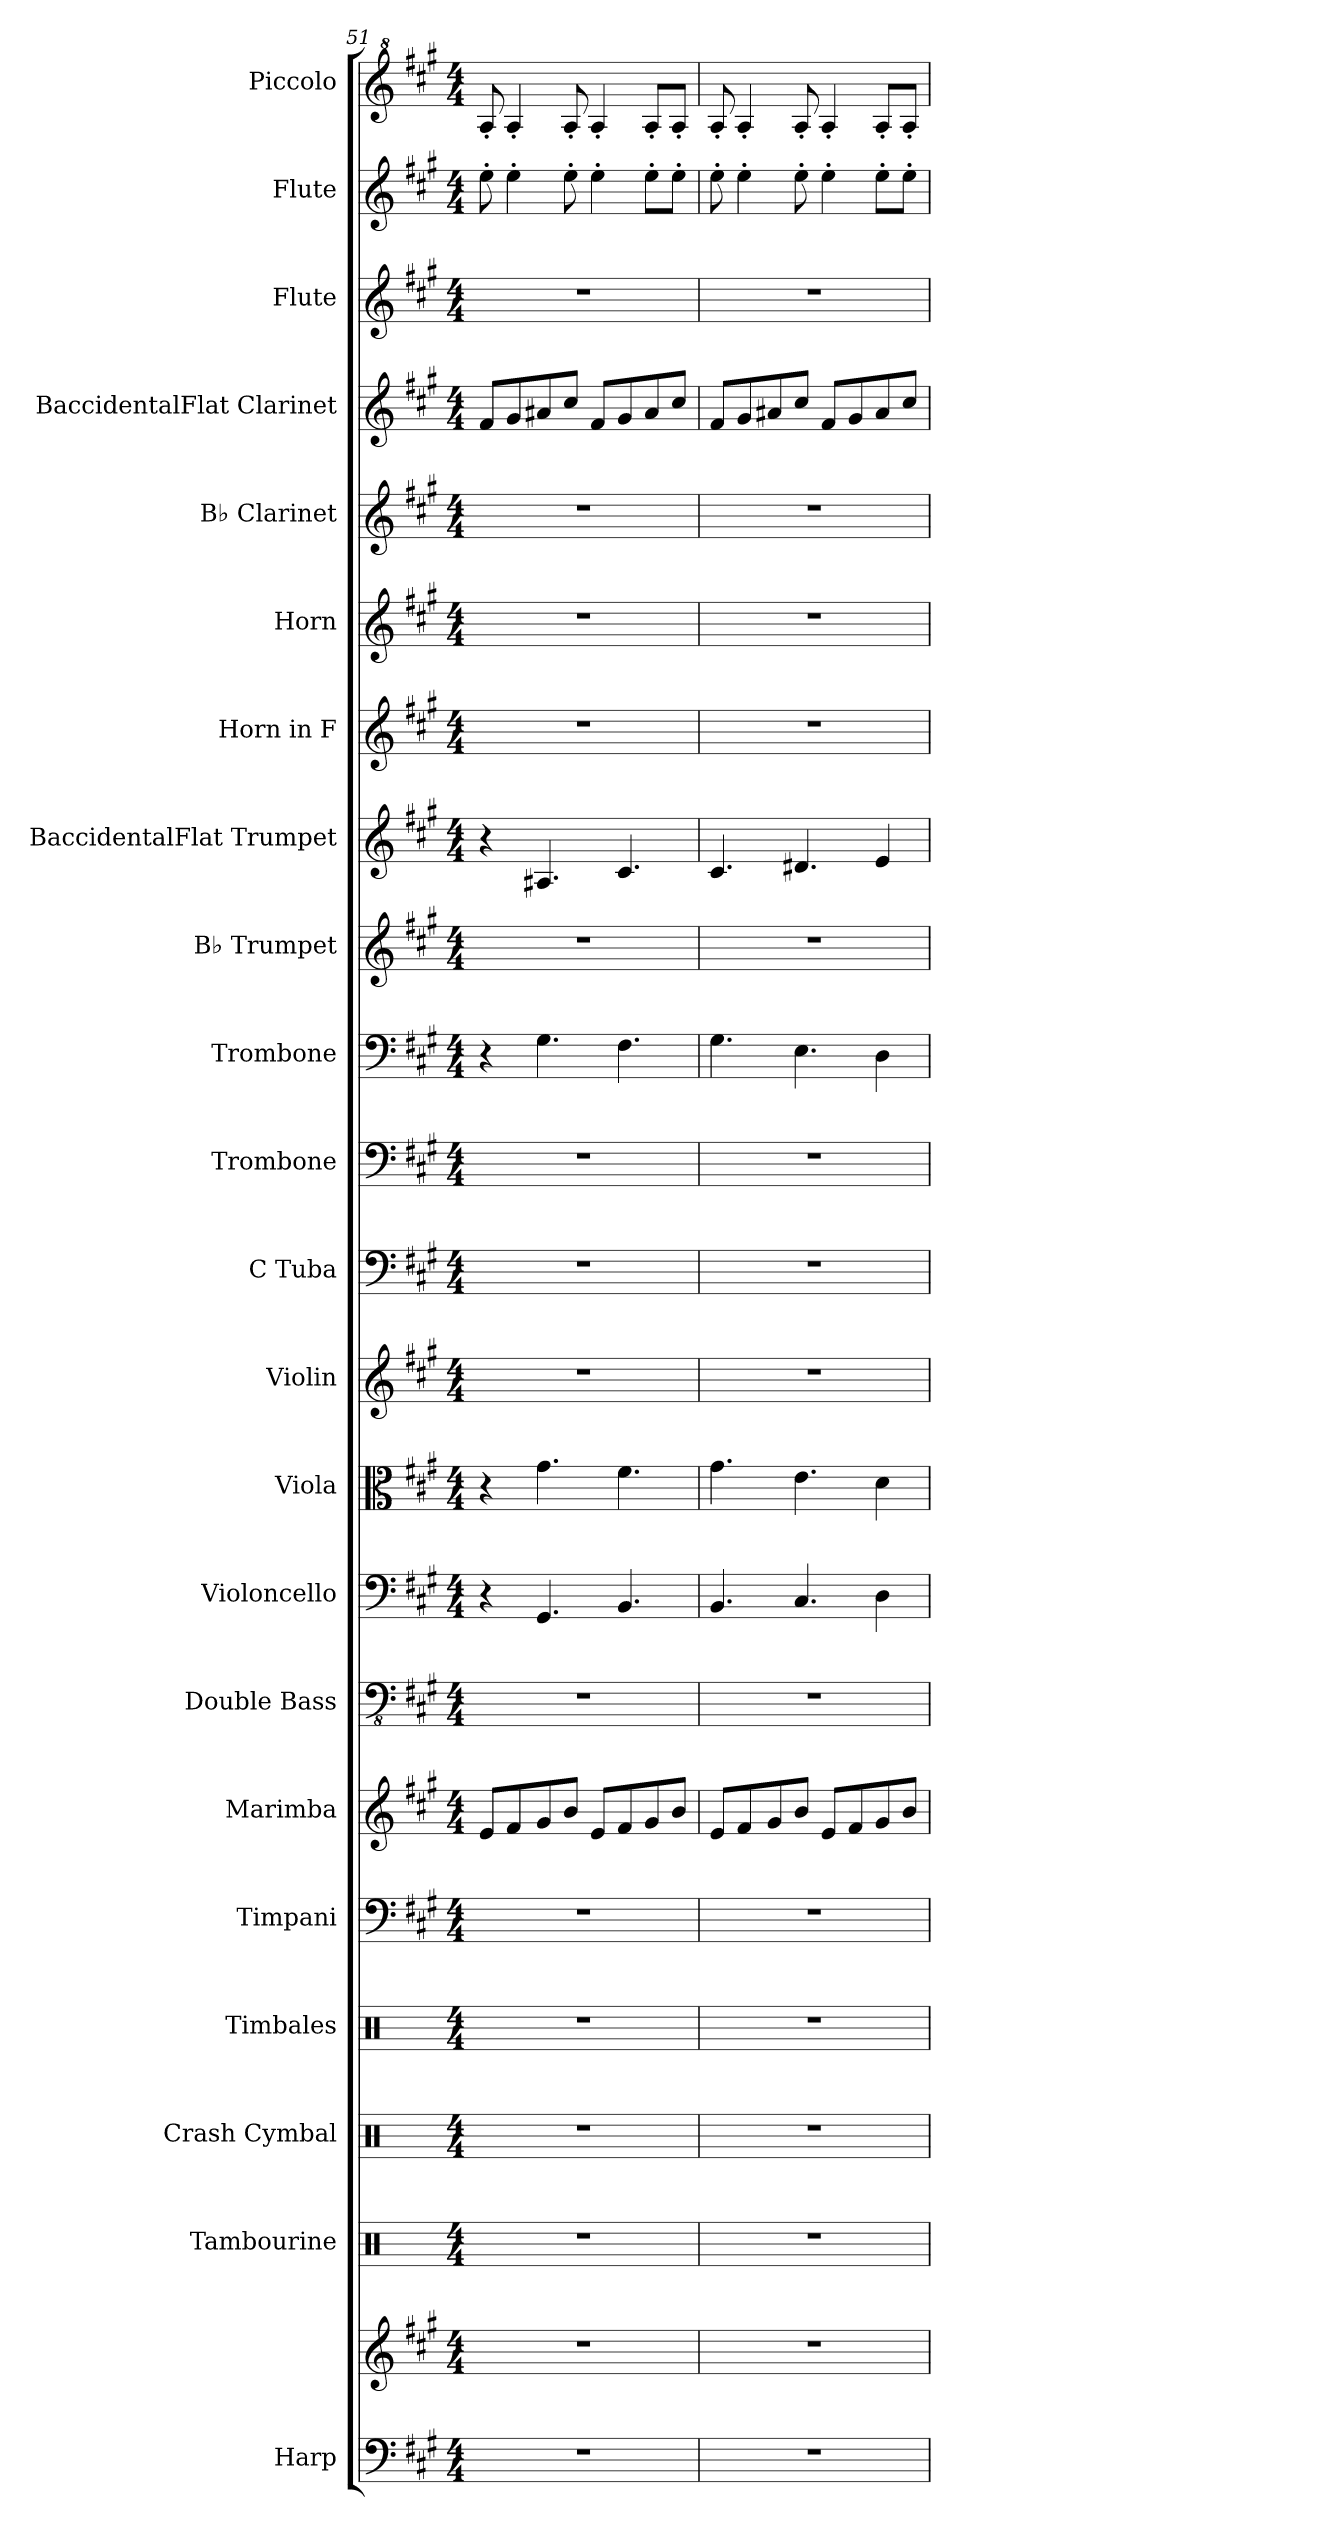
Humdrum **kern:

**kern	**kern	**kern	**kern	**kern	**kern	**kern	**kern	**kern	**kern	**kern	**kern	**kern	**kern	**kern	**kern	**kern	**kern	**kern	**kern	**kern	**kern	**kern
*part22	*part22	*part21	*part20	*part19	*part18	*part17	*part16	*part15	*part14	*part13	*part12	*part11	*part10	*part9	*part8	*part7	*part6	*part5	*part4	*part3	*part2	*part1
*staff23	*staff22	*staff21	*staff20	*staff19	*staff18	*staff17	*staff16	*staff15	*staff14	*staff13	*staff12	*staff11	*staff10	*staff9	*staff8	*staff7	*staff6	*staff5	*staff4	*staff3	*staff2	*staff1
*I"Harp	*	*I"Tambourine	*I"Crash Cymbal	*I"Timbales	*I"Timpani	*I"Marimba	*I"Double Bass	*I"Violoncello	*I"Viola	*I"Violin	*I"C Tuba	*I"Trombone	*I"Trombone	*I"B♭ Trumpet	*I"BaccidentalFlat Trumpet	*I"Horn in F	*I"Horn	*I"B♭ Clarinet	*I"BaccidentalFlat Clarinet	*I"Flute	*I"Flute	*I"Piccolo
*I'Hrp.	*	*I'Tamb.	*I'Cr. Cym.	*I'Timb.	*I'Timp.	*I'Mrm.	*	*I'Vlc.	*I'Vla.	*I'Vln.	*I'C Tu.	*I'Tbn.	*I'Trb.	*I'B♭ Tpt.	*I'BaccidentalFlat Tpt.	*	*I'Hn.	*I'B♭ Cl.	*I'BaccidentalFlat Cl.	*I'Fl.	*I'Fl.	*I'Picc.
*clefF4	*clefG2	*clefX	*clefX	*clefX	*clefF4	*clefG2	*clefFv4	*clefF4	*clefC3	*clefG2	*clefF4	*clefF4	*clefF4	*clefG2	*clefG2	*clefG2	*clefG2	*clefG2	*clefG2	*clefG2	*clefG2	*clefG^2
*	*	*	*	*	*	*	*ITrd7c12	*	*	*	*	*	*	*ITrd1c2	*ITrd1c2	*ITrd4c7	*ITrd4c7	*ITrd1c2	*ITrd1c2	*	*	*ITrd-7c-12
*k[f#c#g#]	*k[f#c#g#]	*k[]	*k[]	*k[]	*k[f#c#g#]	*k[f#c#g#]	*k[f#c#g#]	*k[f#c#g#]	*k[f#c#g#]	*k[f#c#g#]	*k[f#c#g#]	*k[f#c#g#]	*k[f#c#g#]	*k[f#]	*k[f#]	*k[f#c#]	*k[f#c#]	*k[f#]	*k[f#]	*k[f#c#g#]	*k[f#c#g#]	*k[f#c#g#]
*M4/4	*M4/4	*M4/4	*M4/4	*M4/4	*M4/4	*M4/4	*M4/4	*M4/4	*M4/4	*M4/4	*M4/4	*M4/4	*M4/4	*M4/4	*M4/4	*M4/4	*M4/4	*M4/4	*M4/4	*M4/4	*M4/4	*M4/4
=51	=51	=51	=51	=51	=51	=51	=51	=51	=51	=51	=51	=51	=51	=51	=51	=51	=51	=51	=51	=51	=51	=51
1r	1r	1r	1r	1r	1r	8e/L	1r	4r	4r	1r	1r	1r	4r	1r	4r	1r	1r	1r	8e/L	1r	8ee'\	8aa'/
.	.	.	.	.	.	8f#/	.	.	.	.	.	.	.	.	.	.	.	.	8f#/	.	4ee'\	4aa'/
.	.	.	.	.	.	8g#/	.	4.GG#/	4.g#\	.	.	.	4.G#\	.	4.G#X/	.	.	.	8g#X/	.	.	.
.	.	.	.	.	.	8b/J	.	.	.	.	.	.	.	.	.	.	.	.	8b/J	.	8ee'\	8aa'/
.	.	.	.	.	.	8e/L	.	.	.	.	.	.	.	.	.	.	.	.	8e/L	.	4ee'\	4aa'/
.	.	.	.	.	.	8f#/	.	4.BB/	4.f#\	.	.	.	4.F#\	.	4.B/	.	.	.	8f#/	.	.	.
.	.	.	.	.	.	8g#/	.	.	.	.	.	.	.	.	.	.	.	.	8g#/	.	8ee'\L	8aa'/L
.	.	.	.	.	.	8b/J	.	.	.	.	.	.	.	.	.	.	.	.	8b/J	.	8ee'\J	8aa'/J
=52	=52	=52	=52	=52	=52	=52	=52	=52	=52	=52	=52	=52	=52	=52	=52	=52	=52	=52	=52	=52	=52	=52
1r	1r	1r	1r	1r	1r	8e/L	1r	4.BB/	4.g#\	1r	1r	1r	4.G#\	1r	4.B/	1r	1r	1r	8e/L	1r	8ee'\	8aa'/
.	.	.	.	.	.	8f#/	.	.	.	.	.	.	.	.	.	.	.	.	8f#/	.	4ee'\	4aa'/
.	.	.	.	.	.	8g#/	.	.	.	.	.	.	.	.	.	.	.	.	8g#X/	.	.	.
.	.	.	.	.	.	8b/J	.	4.C#/	4.e\	.	.	.	4.E\	.	4.c#X/	.	.	.	8b/J	.	8ee'\	8aa'/
.	.	.	.	.	.	8e/L	.	.	.	.	.	.	.	.	.	.	.	.	8e/L	.	4ee'\	4aa'/
.	.	.	.	.	.	8f#/	.	.	.	.	.	.	.	.	.	.	.	.	8f#/	.	.	.
.	.	.	.	.	.	8g#/	.	4D\	4d\	.	.	.	4D\	.	4d/	.	.	.	8g#/	.	8ee'\L	8aa'/L
.	.	.	.	.	.	8b/J	.	.	.	.	.	.	.	.	.	.	.	.	8b/J	.	8ee'\J	8aa'/J
=	=	=	=	=	=	=	=	=	=	=	=	=	=	=	=	=	=	=	=	=	=	=
*-	*-	*-	*-	*-	*-	*-	*-	*-	*-	*-	*-	*-	*-	*-	*-	*-	*-	*-	*-	*-	*-	*-
